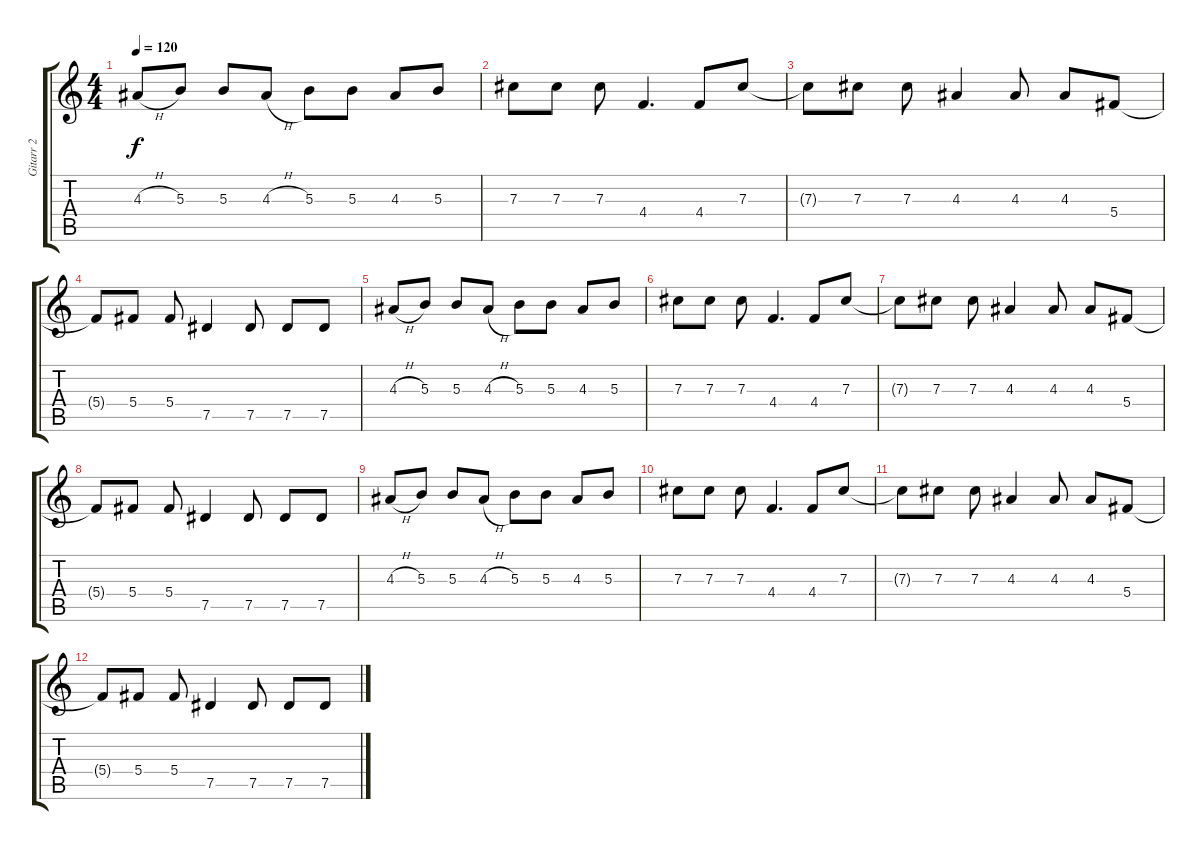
\track ("Gitarr 2" "Gitarr 2") {instrument electricguitarjazz}
\staff {score tabs}
\tuning (Eb4 Bb3 Gb3 Db3 Ab2 Eb2) {hide}
\ts (4 4)
\tempo 120
\clef g2
\ks c
4.3{h}.8{dy f volume 16} 5.3.8 5.3.8 4.3{h}.8 5.3.8 5.3.8 4.3.8 5.3.8 |
7.3.8 7.3.8 7.3.8 4.4.4{d} 4.4.8 7.3.8 |
7.3{t}.8 7.3.8 7.3.8 4.3.4 4.3.8 4.3.8 5.4.8 |
5.4{t}.8 5.4.8 5.4.8 7.5.4 7.5.8 7.5.8 7.5.8 |
4.3{h}.8{volume 16} 5.3.8 5.3.8 4.3{h}.8 5.3.8 5.3.8 4.3.8 5.3.8 |
7.3.8 7.3.8 7.3.8 4.4.4{d} 4.4.8 7.3.8 |
7.3{t}.8 7.3.8 7.3.8 4.3.4 4.3.8 4.3.8 5.4.8 |
5.4{t}.8 5.4.8 5.4.8 7.5.4 7.5.8 7.5.8 7.5.8 |
4.3{h}.8 5.3.8 5.3.8 4.3{h}.8 5.3.8 5.3.8 4.3.8 5.3.8 |
7.3.8 7.3.8 7.3.8 4.4.4{d} 4.4.8 7.3.8 |
7.3{t}.8 7.3.8 7.3.8 4.3.4 4.3.8 4.3.8 5.4.8 |
5.4{t}.8 5.4.8 5.4.8 7.5.4 7.5.8 7.5.8 7.5.8
